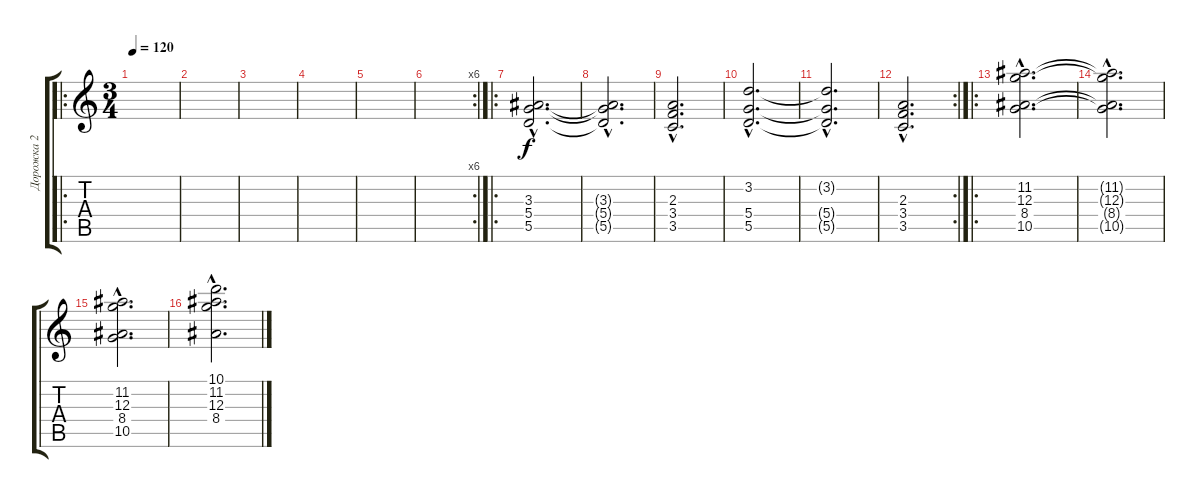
\track ("Дорожка 2" "Дорожка 2") {instrument electricguitarjazz}
\staff {score tabs}
\tuning (E4 B3 G3 D3 A2 D2) {hide}
\ro
\ts (3 4)
\tempo 120
\clef g2
\ks c
|
|
|
|
|
\rc 6
|
\ro
(3.3{hac} 5.4{hac} 5.5{hac}).2{d} |
(3.3{hac t} 5.4{hac t} 5.5{hac t}).2{d} |
(2.3{hac} 3.4{hac} 3.5{hac}).2{d} |
(3.2{hac} 5.4{hac} 5.5{hac}).2{d} |
(3.2{hac t} 5.4{hac t} 5.5{hac t}).2{d} |
\rc 2
(2.3{hac} 3.4{hac} 3.5{hac}).2{d} |
\ro
(11.2{hac} 12.3{hac} 8.4{hac} 10.5{hac}).2{d} |
(11.2{hac t} 12.3{hac t} 8.4{hac t} 10.5{hac t}).2{d} |
(11.2{hac} 12.3{hac} 8.4{hac} 10.5{hac}).2{d} |
(10.1{hac} 11.2{hac} 12.3{hac} 8.4{hac}).2{d}
